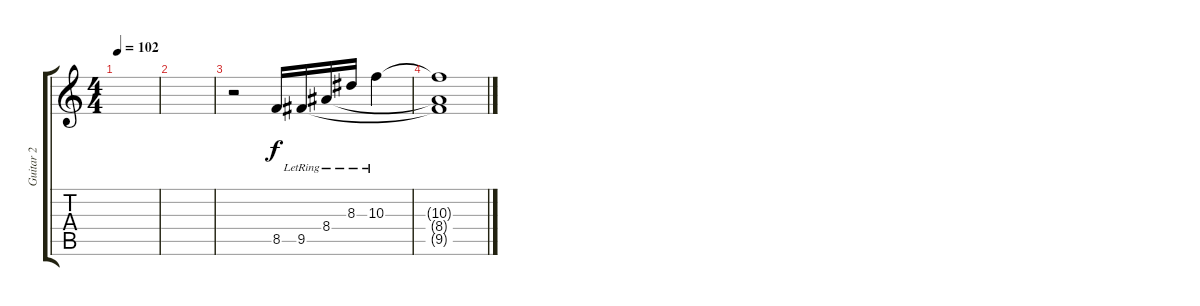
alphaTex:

\track ("Guitar 2" "Guitar 2") {instrument electricguitarjazz}
\staff {score tabs}
\tuning (E4 B3 G3 D3 A2 E2) {hide}
\ts (4 4)
\tempo 102
\clef g2
\ks c
|
|
r.2 8.5.16 9.5{lr}.16 8.4{lr}.16 8.3{lr}.16 10.3{lr}.4 |
(10.3{t} 8.4{t} 9.5{t}).1
